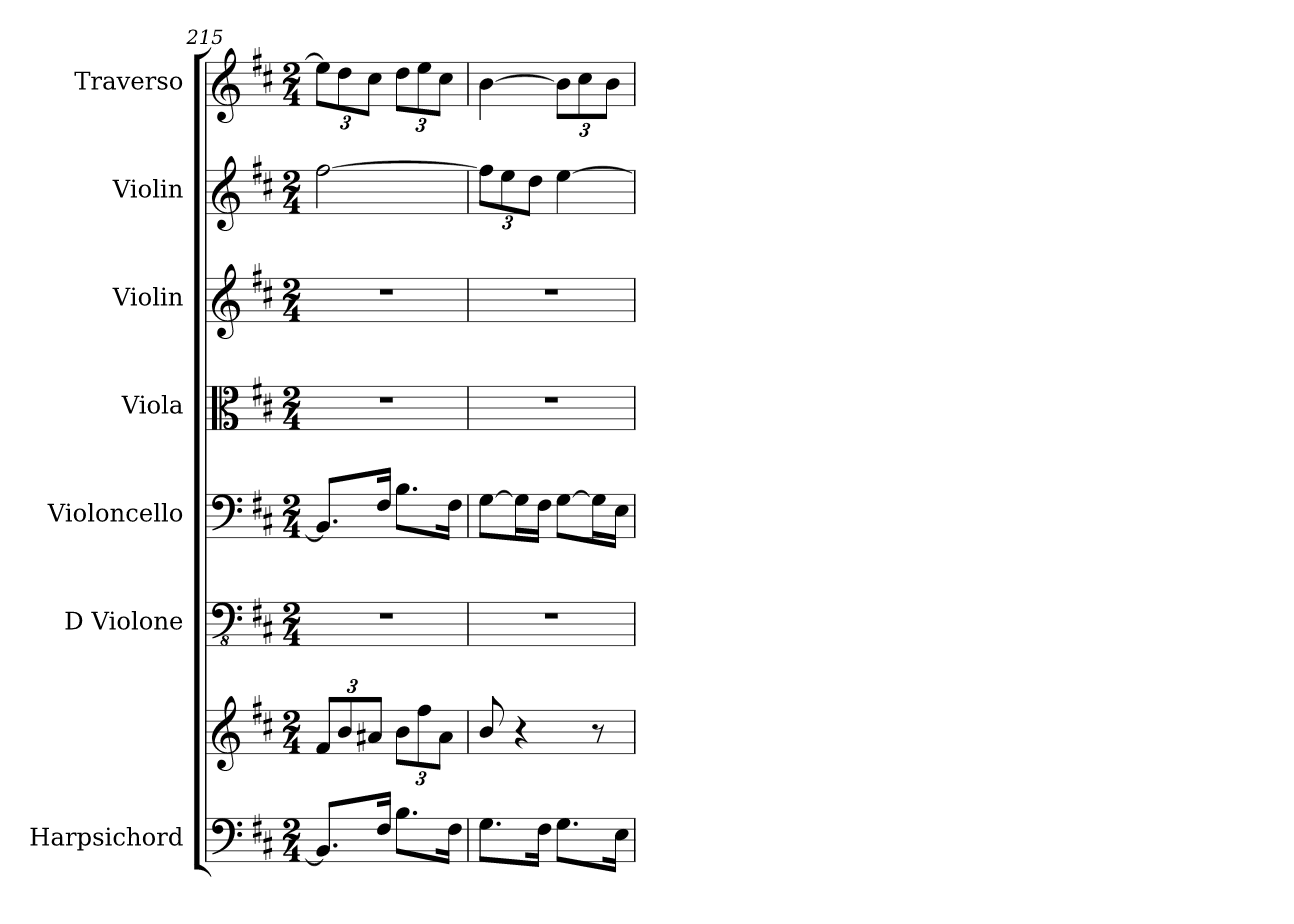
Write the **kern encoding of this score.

**kern	**kern	**kern	**kern	**kern	**kern	**kern	**kern
*part7	*part7	*part6	*part5	*part4	*part3	*part2	*part1
*staff8	*staff7	*staff6	*staff5	*staff4	*staff3	*staff2	*staff1
*I"Harpsichord	*	*I"D Violone	*I"Violoncello	*I"Viola	*I"Violin	*I"Violin	*I"Traverso
*I'Hch.	*	*I'D Vne.	*I'Vc.	*I'Vla.	*I'Vln.	*I'Vln.	*I'Trv.
*clefF4	*clefG2	*clefFv4	*clefF4	*clefC3	*clefG2	*clefG2	*clefG2
*	*	*ITrd7c12	*	*	*	*	*
*k[f#c#]	*k[f#c#]	*k[f#c#]	*k[f#c#]	*k[f#c#]	*k[f#c#]	*k[f#c#]	*k[f#c#]
*M2/4	*M2/4	*M2/4	*M2/4	*M2/4	*M2/4	*M2/4	*M2/4
*	*Xbrackettup	*	*	*	*	*	*Xbrackettup
=215	=215	=215	=215	=215	=215	=215	=215
8.BB/L]	12f#/L	2r	8.BB/L]	2r	2r	[2ff#\	12ee\L]
.	12b/	.	.	.	.	.	12dd\
.	12a#X/J	.	.	.	.	.	12cc#\J
16F#/Jk	.	.	16F#/Jk	.	.	.	.
8.B\L	12b\L	.	8.B\L	.	.	.	12dd\L
.	12ff#\	.	.	.	.	.	12ee\
.	12a#\J	.	.	.	.	.	12cc#\J
16F#\Jk	.	.	16F#\Jk	.	.	.	.
=216	=216	=216	=216	=216	=216	=216	=216
*	*	*	*	*	*	*Xbrackettup	*
8.G\L	8b/	2r	[8G\L	2r	2r	12ff#\L]	[4b\
.	.	.	.	.	.	12ee\	.
.	4r	.	16G\L]	.	.	.	.
.	.	.	.	.	.	12dd\J	.
16F#\Jk	.	.	16F#\JJ	.	.	.	.
8.G\L	.	.	[8G\L	.	.	[4ee\	12b\L]
.	.	.	.	.	.	.	12cc#\
.	8r	.	16G\L]	.	.	.	.
.	.	.	.	.	.	.	12b\J
16E\Jk	.	.	16E\JJ	.	.	.	.
=	=	=	=	=	=	=	=
*-	*-	*-	*-	*-	*-	*-	*-
